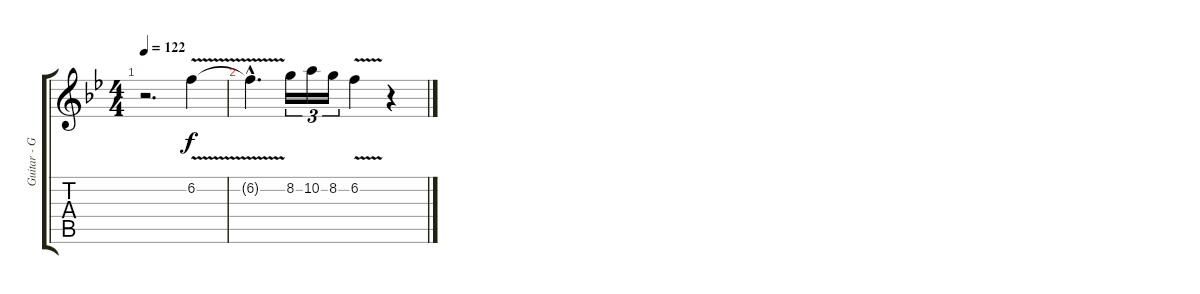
\track ("Guitar - George Benson" "Guitar - G") {instrument electricguitarjazz}
\staff {score tabs}
\tuning (E4 B3 G3 D3 A2 E2) {hide}
\ts (4 4)
\tempo 122
\clef g2
\ks bb
r.2{d dy f} 6.2{v}.4 |
6.2{hac t}.4{d} 8.2.16{tu (3 2)} 10.2.16{tu (3 2)} 8.2.16{tu (3 2)} 6.2{v}.4 r.4
